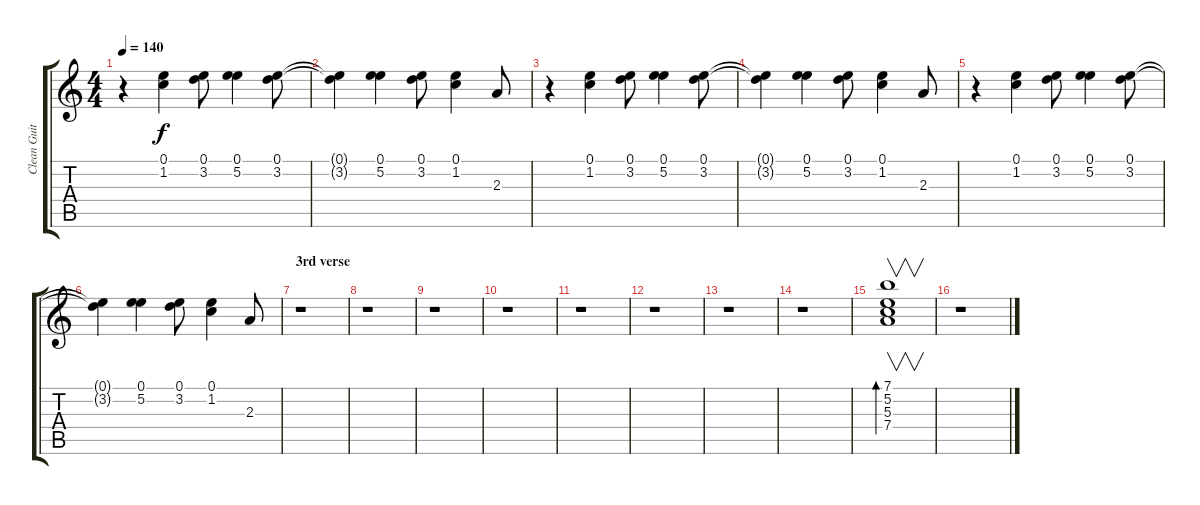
\track ("Clean Guitar (With Tremelo)" "Clean Guit") {instrument electricguitarclean}
\staff {score tabs}
\tuning (E4 B3 G3 D3 A2 E2) {hide}
\ts (4 4)
\tempo 140
\clef g2
\ks c
r.4{dy f} (0.1 1.2).4 (0.1 3.2).8 (0.1 5.2).4 (0.1 3.2).8 |
(0.1{t} 3.2{t}).4 (0.1 5.2).4 (0.1 3.2).8 (0.1 1.2).4 2.3.8 |
r.4 (0.1 1.2).4 (0.1 3.2).8 (0.1 5.2).4 (0.1 3.2).8 |
(0.1{t} 3.2{t}).4 (0.1 5.2).4 (0.1 3.2).8 (0.1 1.2).4 2.3.8 |
r.4 (0.1 1.2).4 (0.1 3.2).8 (0.1 5.2).4 (0.1 3.2).8 |
(0.1{t} 3.2{t}).4 (0.1 5.2).4 (0.1 3.2).8 (0.1 1.2).4 2.3.8 |
\section ("" "3rd verse")
r.1 |
r.1 |
r.1 |
r.1 |
r.1 |
r.1 |
r.1 |
r.1 |
(7.1 5.2 5.3 7.4).1{v bd 480} |
r.1
